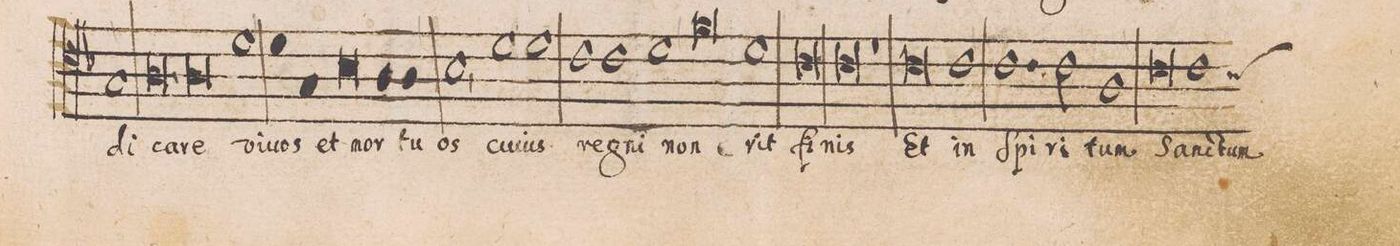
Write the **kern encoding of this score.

**kern	**text
*I"TENOR	*
*clefC4	*
*k[b-]	*
*met(O)	*
*M3/1	*
1G	-di-
=111	=111
0.A	-ca-
=112	=112
0A	-re
1d	vi-
=113	=113
*col	*
1d	-vos
1G	et
0B-	mor-
=114	=114
1A	-tu-
1A	-os
*Xcol	*
=115	=115
1B-,	.
1d	cu-
1d	-ius
=116	=116
1c	re-
1c	-gni
1d	non
=117	=117
0f	e-
1d	-rit
=118	=118
0.c	fi-
=119	=119
0c	-nis
1r	.
=120	=120
0c	Et
1c	in
=121	=121
1.c	Spi-
2c\	-ri-
1A	-tum
=122	=122
0c	San-
*custos:B	*
1c	-ctum
=123	=123
*-	*-
